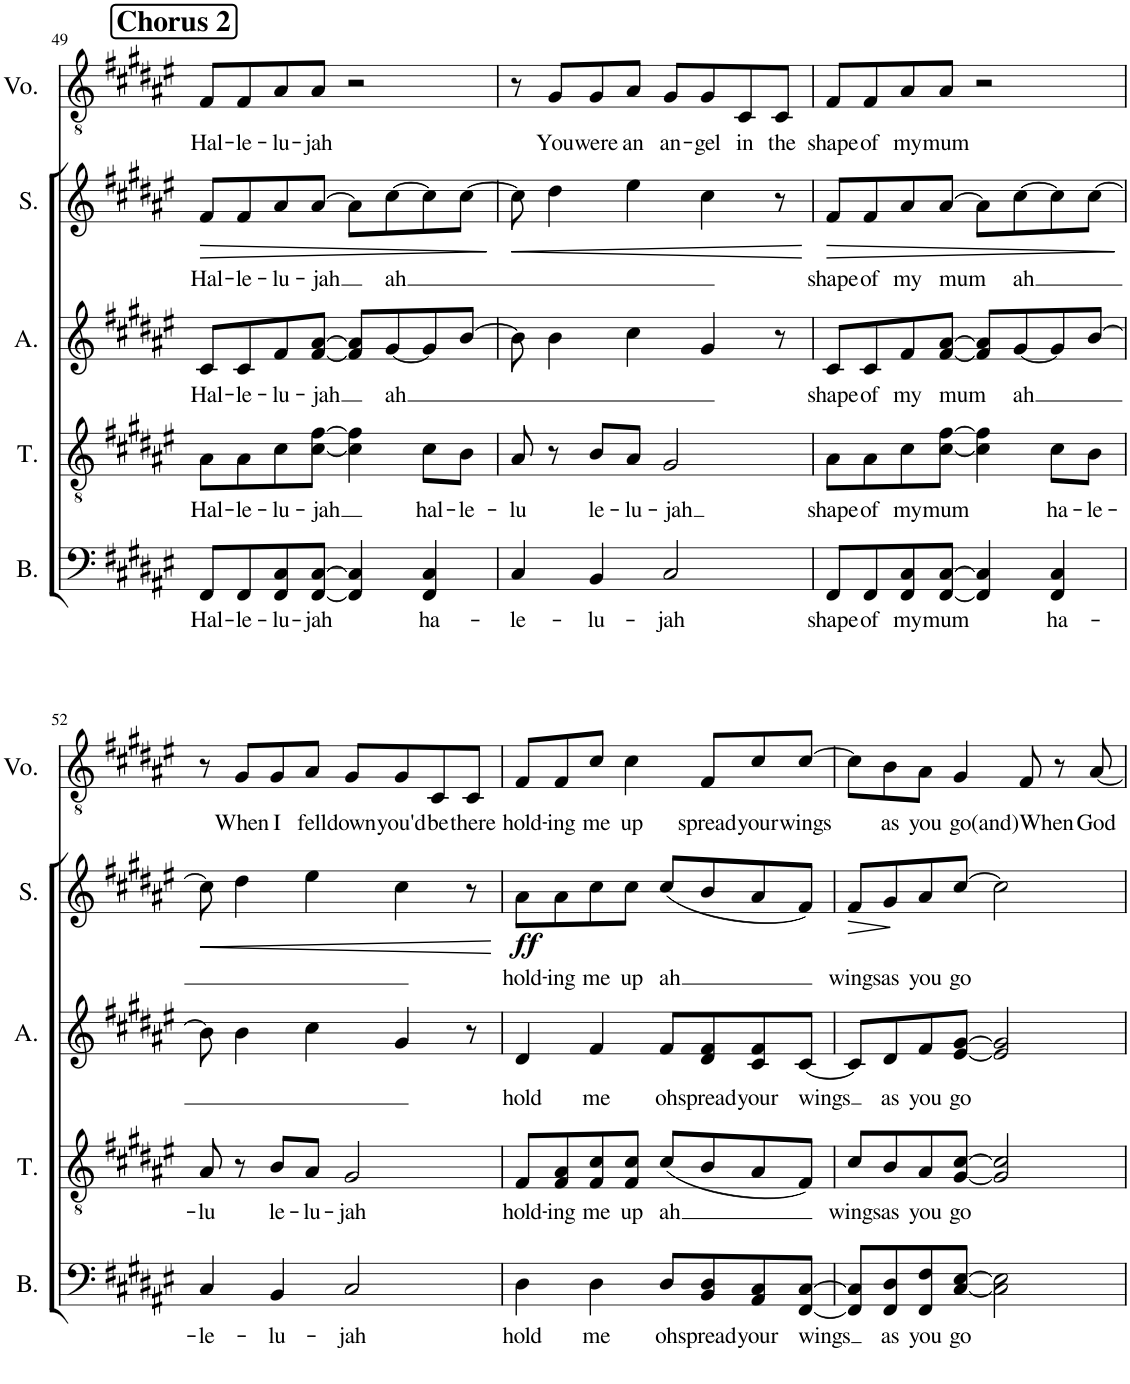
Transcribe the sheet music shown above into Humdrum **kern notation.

**kern	**text	**kern	**text	**kern	**text	**kern	**text	**dynam	**kern	**text	**text
*part5	*part5	*part4	*part4	*part3	*part3	*part2	*part2	*part2	*part1	*part1	*part1
*staff5	*staff5	*staff4	*staff4	*staff3	*staff3	*staff2	*staff2	*staff2	*staff1	*staff1	*staff1
*I"Bass	*	*I"Tenor	*	*I"Alto	*	*I"Soprano	*	*	*I"Voice	*	*
*I'B.	*	*I'T.	*	*I'A.	*	*I'S.	*	*	*I'Vo.	*	*
!!LO:PB:g=z
*clefF4	*	*clefGv2	*	*clefG2	*	*clefG2	*	*	*clefGv2	*	*
*k[f#c#g#d#a#e#]	*	*k[f#c#g#d#a#e#]	*	*k[f#c#g#d#a#e#]	*	*k[f#c#g#d#a#e#]	*	*	*k[f#c#g#d#a#e#]	*	*
*M4/4	*	*M4/4	*	*M4/4	*	*M4/4	*	*	*M4/4	*	*
!!LO:REH:place=s1:a:B:cj:fs=14:t=Chorus 2
=49	=49	=49	=49	=49	=49	=49	=49	=49	=49	=49	=49
!	!LO:LY:b	!	!LO:LY:b	!	!LO:LY:b	!	!LO:LY:b	!LO:HP:b	!	!LO:LY:b	!
8FF#/L	Hal-	8A#\L	Hal-	8c#/L	Hal-	8f#/L	Hal-	>	8F#/L	Hal-	.
!	!LO:LY:b	!	!LO:LY:b	!	!LO:LY:b	!	!LO:LY:b	!	!	!LO:LY:b	!
8FF#/	-le-	8A#\	-le-	8c#/	-le-	8f#/	-le-	.	8F#/	-le-	.
!	!LO:LY:b	!	!LO:LY:b	!	!LO:LY:b	!	!LO:LY:b	!	!	!LO:LY:b	!
8FF#/ 8C#/	-lu-	8c#\	-lu-	8f#/	-lu-	8a#/	-lu-	.	8A#/	-lu-	.
!	!LO:LY:b	!	!LO:LY:b	!	!LO:LY:b	!	!LO:LY:b	!	!	!LO:LY:b	!
[8FF#/ [8C#/J	-jah	[8c#\ [8f#\J	-jah	[8f#/ [8a#/J	-jah	[8a#/J	-jah	.	8A#/J	-jah	.
4FF#/] 4C#/]	.	4c#\] 4f#\]	.	8f#/] 8a#/]L	.	8a#\L]	.	.	2r	.	.
!	!	!	!	!	!LO:LY:b	!	!LO:LY:b	!	!	!	!
.	.	.	.	[8g#/	ah	[8cc#\	ah	.	.	.	.
!	!LO:LY:b	!	!LO:LY:b	!	!	!	!	!	!	!	!
4FF#/ 4C#/	ha-	8c#\L	hal-	8g#/]	.	8cc#\]	.	.	.	.	.
!	!	!	!LO:LY:b	!	!	!	!	!	!	!	!
.	.	8B\J	-le-	[8b/J	.	[8cc#\J	.	.	.	.	.
.	.	.	.	.	.	.	.	]	.	.	.
=50	=50	=50	=50	=50	=50	=50	=50	=50	=50	=50	=50
!	!LO:LY:b	!	!LO:LY:b	!	!	!	!	!LO:HP:b	!	!	!
4C#/	-le-	8A#/	-lu	8b\]	.	8cc#\]	.	<	8r	.	.
!	!	!	!	!	!	!	!	!	!	!LO:LY:b	!
.	.	8r	.	4b\	.	4dd#\	.	.	8G#/L	You	.
!	!LO:LY:b	!	!LO:LY:b	!	!	!	!	!	!	!LO:LY:b	!
4BB/	-lu-	8B/L	le-	.	.	.	.	.	8G#/	were	.
!	!	!	!LO:LY:b	!	!	!	!	!	!	!LO:LY:b	!
.	.	8A#/J	-lu-	4cc#\	.	4ee#\	.	.	8A#/J	an	.
!	!LO:LY:b	!	!LO:LY:b	!	!	!	!	!	!	!LO:LY:b	!
2C#/	-jah	2G#/	-jah	.	.	.	.	.	8G#/L	an-	.
!	!	!	!	!	!	!	!	!	!	!LO:LY:b	!
.	.	.	.	4g#/	.	4cc#\	.	.	8G#/	-gel	.
!	!	!	!	!	!	!	!	!	!	!LO:LY:b	!
.	.	.	.	.	.	.	.	.	8C#/	in	.
!	!	!	!	!	!	!	!	!	!	!LO:LY:b	!
.	.	.	.	8r	.	8r	.	.	8C#/J	the	.
.	.	.	.	.	.	.	.	[	.	.	.
=51	=51	=51	=51	=51	=51	=51	=51	=51	=51	=51	=51
!	!LO:LY:b	!	!LO:LY:b	!	!LO:LY:b	!	!LO:LY:b	!LO:HP:b	!	!LO:LY:b	!
8FF#/L	shape	8A#\L	shape	8c#/L	shape	8f#/L	shape	>	8F#/L	shape	.
!	!LO:LY:b	!	!LO:LY:b	!	!LO:LY:b	!	!LO:LY:b	!	!	!LO:LY:b	!
8FF#/	of	8A#\	of	8c#/	of	8f#/	of	.	8F#/	of	.
!	!LO:LY:b	!	!LO:LY:b	!	!LO:LY:b	!	!LO:LY:b	!	!	!LO:LY:b	!
8FF#/ 8C#/	my	8c#\	my	8f#/	my	8a#/	my	.	8A#/	my	.
!	!LO:LY:b	!	!LO:LY:b	!	!LO:LY:b	!	!LO:LY:b	!	!	!LO:LY:b	!LO:LY:b
[8FF#/ [8C#/J	mum	[8c#\ [8f#\J	mum	[8f#/ [8a#/J	mum	[8a#/J	mum	.	8A#/J	mum	a
4FF#/] 4C#/]	.	4c#\] 4f#\]	.	8f#/] 8a#/]L	.	8a#\L]	.	.	2r	.	.
!	!	!	!	!	!LO:LY:b	!	!LO:LY:b	!	!	!	!
.	.	.	.	[8g#/	ah	[8cc#\	ah	.	.	.	.
!	!LO:LY:b	!	!LO:LY:b	!	!	!	!	!	!	!	!
4FF#/ 4C#/	ha-	8c#\L	ha-	8g#/]	.	8cc#\]	.	.	.	.	.
!	!	!	!LO:LY:b	!	!	!	!	!	!	!	!
.	.	8B\J	-le-	[8b/J	.	[8cc#\J	.	.	.	.	.
.	.	.	.	.	.	.	.	]	.	.	.
!!LO:LB:g=z
=52	=52	=52	=52	=52	=52	=52	=52	=52	=52	=52	=52
!	!LO:LY:b	!	!LO:LY:b	!	!	!	!	!LO:HP:b	!	!	!
4C#/	-le-	8A#/	-lu	8b\]	.	8cc#\]	.	<	8r	.	.
!	!	!	!	!	!	!	!	!	!	!LO:LY:b	!
.	.	8r	.	4b\	.	4dd#\	.	.	8G#/L	When	.
!	!LO:LY:b	!	!LO:LY:b	!	!	!	!	!	!	!LO:LY:b	!
4BB/	-lu-	8B/L	le-	.	.	.	.	.	8G#/	I	.
!	!	!	!LO:LY:b	!	!	!	!	!	!	!LO:LY:b	!
.	.	8A#/J	-lu-	4cc#\	.	4ee#\	.	.	8A#/J	fell	.
!	!LO:LY:b	!	!LO:LY:b	!	!	!	!	!	!	!LO:LY:b	!
2C#/	-jah	2G#/	-jah	.	.	.	.	.	8G#/L	down	.
!	!	!	!	!	!	!	!	!	!	!LO:LY:b	!
.	.	.	.	4g#/	.	4cc#\	.	.	8G#/	you'd	.
!	!	!	!	!	!	!	!	!	!	!LO:LY:b	!
.	.	.	.	.	.	.	.	.	8C#/	be	.
!	!	!	!	!	!	!	!	!	!	!LO:LY:b	!
.	.	.	.	8r	.	8r	.	.	8C#/J	there	.
.	.	.	.	.	.	.	.	[	.	.	.
=53	=53	=53	=53	=53	=53	=53	=53	=53	=53	=53	=53
!	!LO:LY:b	!	!LO:LY:b	!	!LO:LY:b	!	!LO:LY:b	!LO:DY:b	!	!LO:LY:b	!
4D#\	hold	8F#/L	hold-	4d#/	hold	8a#\L	hold-	ff	8F#/L	hold-	.
!	!	!	!LO:LY:b	!	!	!	!LO:LY:b	!	!	!LO:LY:b	!
.	.	8F#/ 8A#/	-ing	.	.	8a#\	-ing	.	8F#/	-ing	.
!	!LO:LY:b	!	!LO:LY:b	!	!LO:LY:b	!	!LO:LY:b	!	!	!LO:LY:b	!LO:LY:b
4D#\	me	8F#/ 8c#/	me	4f#/	me	8cc#\	me	.	8c#/J	me	a
!	!	!	!LO:LY:b	!	!	!	!LO:LY:b	!	!	!LO:LY:b	!
.	.	8F#/ 8c#/J	up	.	.	8cc#\J	up	.	4c#\	up	.
!	!LO:LY:b	!	!LO:LY:b	!	!LO:LY:b	!	!LO:LY:b	!	!	!	!
8D#/L	oh	(8c#/L	ah	8f#/L	oh	(8cc#/L	ah	.	.	.	.
!	!LO:LY:b	!	!	!	!LO:LY:b	!	!	!	!	!LO:LY:b	!
8BB/ 8D#/	spread	8B/	.	8d#/ 8f#/	spread	8b/	.	.	8F#/L	spread	.
!	!LO:LY:b	!	!	!	!LO:LY:b	!	!	!	!	!LO:LY:b	!
8AA#/ 8C#/	your	8A#/	.	8c#/ 8f#/	your	8a#/	.	.	8c#/	your	.
!	!LO:LY:b	!	!	!	!LO:LY:b	!	!	!	!	!LO:LY:b	!
[8FF#/ [8C#/J	wings	8F#/J)	.	[8c#/J	wings	8f#/J)	.	.	[8c#/J	wings	.
=54	=54	=54	=54	=54	=54	=54	=54	=54	=54	=54	=54
!	!	!	!LO:LY:b	!	!	!	!LO:LY:b	!LO:HP:b	!	!	!
8FF#/] 8C#/]L	.	8c#/L	wings	8c#/L]	.	8f#/L	wings	>	8c#\L]	.	.
!	!LO:LY:b	!	!LO:LY:b	!	!LO:LY:b	!	!LO:LY:b	!	!	!LO:LY:b	!
8FF#/ 8D#/	as	8B/	as	8d#/	as	8g#/	as	.	8B\	as	.
!	!LO:LY:b	!	!LO:LY:b	!	!LO:LY:b	!	!LO:LY:b	!	!	!LO:LY:b	!
8FF#/ 8F#/	you	8A#/	you	8f#/	you	8a#/	you	.	8A#\J	you	.
!	!LO:LY:b	!	!LO:LY:b	!	!LO:LY:b	!	!LO:LY:b	!	!	!LO:LY:b	!
[8C#/ [8E#/J	go	[8G#/ [8c#/J	go	[8e#/ [8g#/J	go	[8cc#/J	go	.	4G#/	go	.
2C#\] 2E#\]	.	2G#/] 2c#/]	.	2e#/] 2g#/]	.	2cc#\]	.	.	.	.	.
!	!	!	!	!	!	!	!	!	!	!LO:LY:b	!
.	.	.	.	.	.	.	.	.	8F#/	(and)When	.
.	.	.	.	.	.	.	.	.	8r	.	.
!	!	!	!	!	!	!	!	!	!	!LO:LY:b	!
.	.	.	.	.	.	.	.	.	[8A#/	God	.
.	.	.	.	.	.	.	.	]	.	.	.
=	=	=	=	=	=	=	=	=	=	=	=
*-	*-	*-	*-	*-	*-	*-	*-	*-	*-	*-	*-
